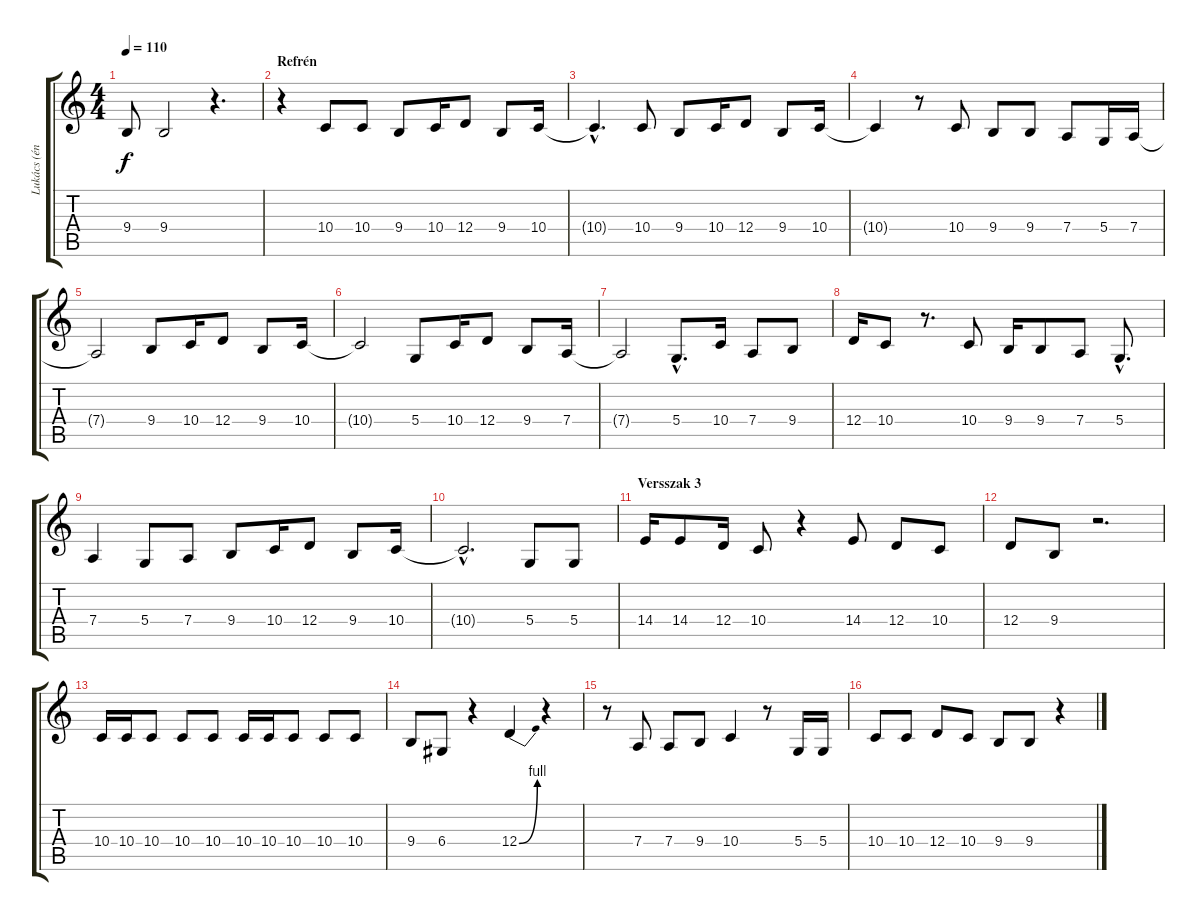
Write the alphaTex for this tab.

\track ("Lukács (ének)" "Lukács (én") {instrument lead2sawtooth}
\staff {score tabs}
\tuning (E4 B3 G3 D3 A2 E2) {hide}
\ts (4 4)
\tempo 110
\clef g2
\ks c
9.4.8{dy f} 9.4.2 r.4{d} |
\section ("" "Refrén")
r.4 10.4.8 10.4.8 9.4.8 10.4.16 12.4.8 9.4.8 10.4.16 |
10.4{hac t}.4{d} 10.4.8 9.4.8 10.4.16 12.4.8 9.4.8 10.4.16 |
10.4{t}.4 r.8 10.4.8 9.4.8 9.4.8 7.4.8 5.4.16 7.4.16 |
7.4{t}.2 9.4.8 10.4.16 12.4.8 9.4.8 10.4.16 |
10.4{t}.2 5.4.8 10.4.16 12.4.8 9.4.8 7.4.16 |
7.4{t}.2 5.4{hac}.8{d} 10.4.16 7.4.8 9.4.8 |
12.4.16 10.4.8 r.8{d} 10.4.8 9.4.16 9.4.8 7.4.8 5.4{hac}.8{d} |
7.4.4 5.4.8 7.4.8 9.4.8 10.4.16 12.4.8 9.4.8 10.4.16 |
10.4{hac t}.2{d} 5.4.8 5.4.8 |
\section ("" "Versszak 3")
14.4.16 14.4.8 12.4.16 10.4.8 r.4 14.4.8 12.4.8 10.4.8 |
12.4.8 9.4.8 r.2{d} |
10.4.16 10.4.16 10.4.8 10.4.8 10.4.8 10.4.16 10.4.16 10.4.8 10.4.8 10.4.8 |
9.4.8 6.4.8 r.4 12.4{be (bend 0 0 60 4)}.4 r.4 |
r.8 7.4.8 7.4.8 9.4.8 10.4.4 r.8 5.4.16 5.4.16 |
10.4.8 10.4.8 12.4.8 10.4.8 9.4.8 9.4.8 r.4
